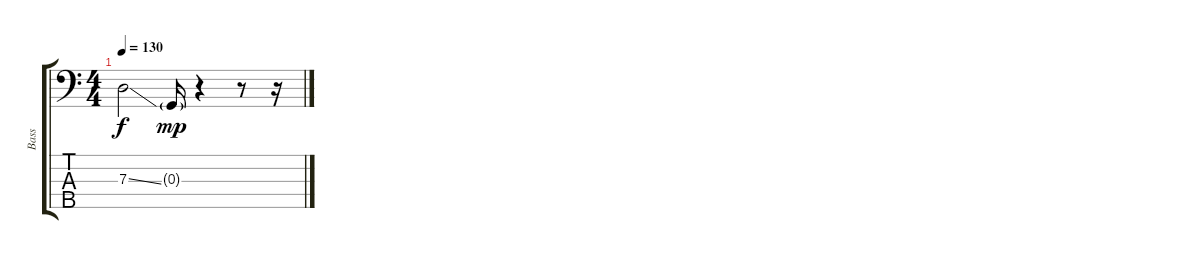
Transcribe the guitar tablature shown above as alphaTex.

\track ("Bass" "Bass") {instrument electricbassfinger}
\staff {score tabs}
\tuning (F2 C2 G1 D1 A0) {hide}
\ts (4 4)
\tempo 130
\clef f4
\ks c
7.3{ss}.2{dy f} 0.3{g}.16{dy mp} r.4 r.8 r.16
